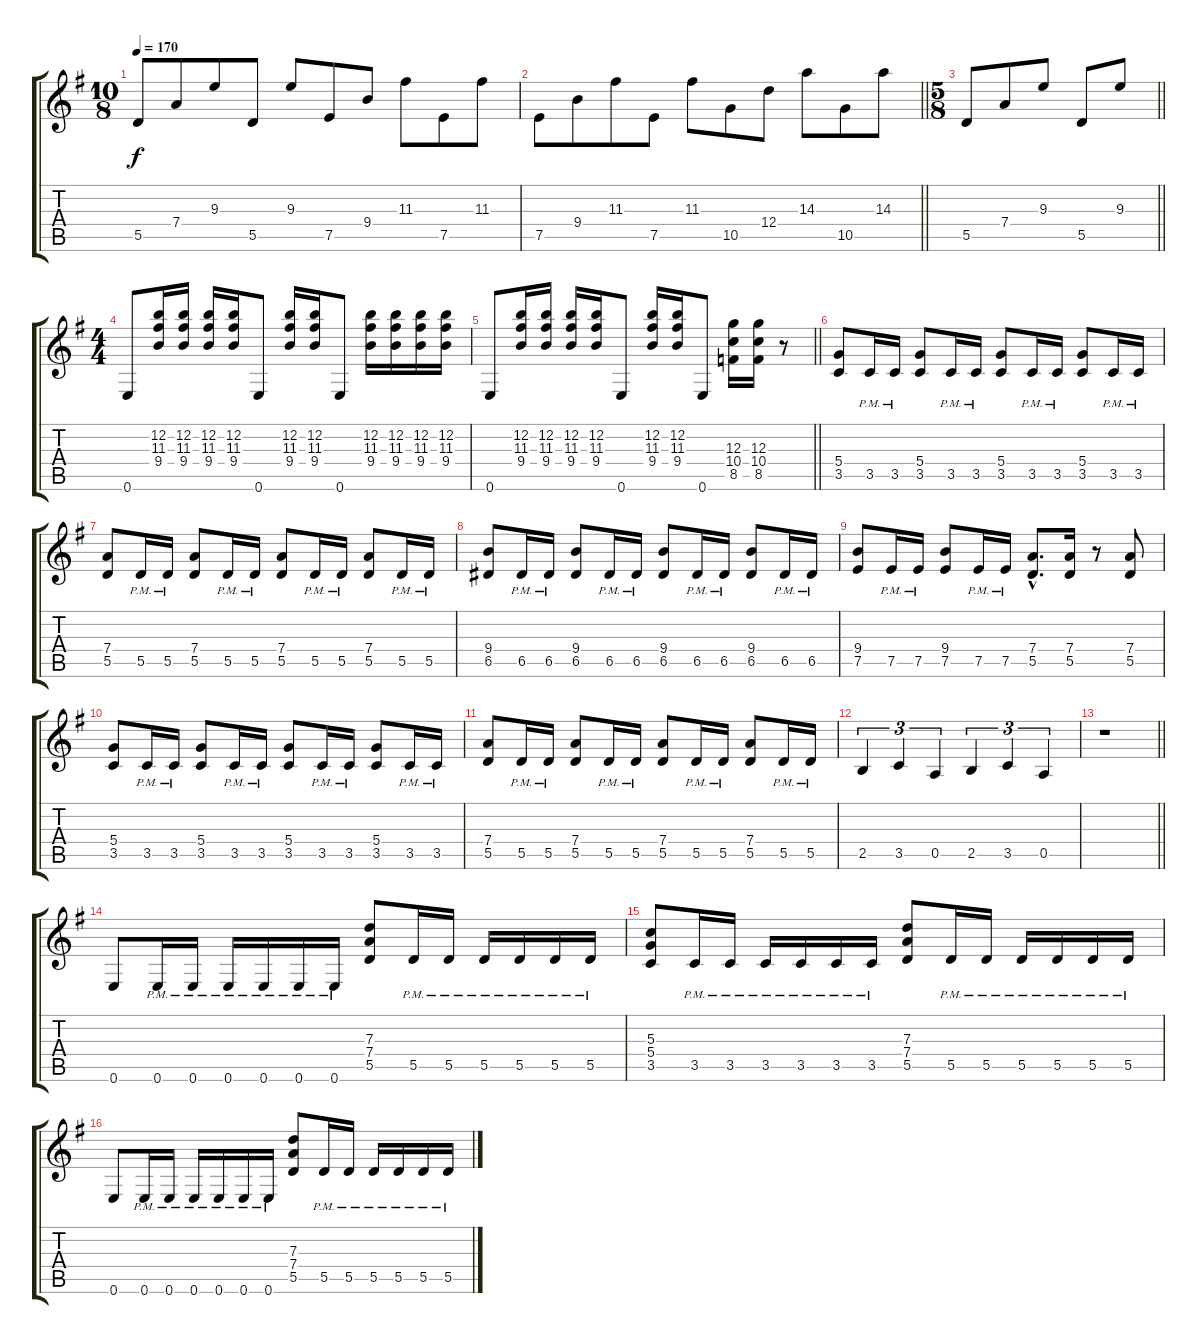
\track "" {instrument distortionguitar}
\staff {score tabs}
\tuning (E4 B3 G3 D3 A2 E2) {hide}
\ts (10 8)
\tempo 170
\clef g2
\ks g
5.5.8{dy f} 7.4.8 9.3.8 5.5.8 9.3.8 7.5.8 9.4.8 11.3.8 7.5.8 11.3.8 |
\barLineRight lightlight
7.5.8 9.4.8 11.3.8 7.5.8 11.3.8 10.5.8 12.4.8 14.3.8 10.5.8 14.3.8 |
\ts (5 8)
\barLineRight lightlight
5.5.8 7.4.8 9.3.8 5.5.8 9.3.8 |
\ts (4 4)
0.6.8 (12.2 11.3 9.4).16 (12.2 11.3 9.4).16 (12.2 11.3 9.4).16 (12.2 11.3 9.4).16 0.6.8 (12.2 11.3 9.4).16 (12.2 11.3 9.4).16 0.6.8 (12.2 11.3 9.4).16 (12.2 11.3 9.4).16 (12.2 11.3 9.4).16 (12.2 11.3 9.4).16 |
\barLineRight lightlight
0.6.8 (12.2 11.3 9.4).16 (12.2 11.3 9.4).16 (12.2 11.3 9.4).16 (12.2 11.3 9.4).16 0.6.8 (12.2 11.3 9.4).16 (12.2 11.3 9.4).16 0.6.8 (12.3 10.4 8.5).16 (12.3 10.4 8.5).16 r.8 |
(5.4 3.5).8 3.5{pm}.16 3.5{pm}.16 (5.4 3.5).8 3.5{pm}.16 3.5{pm}.16 (5.4 3.5).8 3.5{pm}.16 3.5{pm}.16 (5.4 3.5).8 3.5{pm}.16 3.5{pm}.16 |
(7.4 5.5).8 5.5{pm}.16 5.5{pm}.16 (7.4 5.5).8 5.5{pm}.16 5.5{pm}.16 (7.4 5.5).8 5.5{pm}.16 5.5{pm}.16 (7.4 5.5).8 5.5{pm}.16 5.5{pm}.16 |
(9.4 6.5).8 6.5{pm}.16 6.5{pm}.16 (9.4 6.5).8 6.5{pm}.16 6.5{pm}.16 (9.4 6.5).8 6.5{pm}.16 6.5{pm}.16 (9.4 6.5).8 6.5{pm}.16 6.5{pm}.16 |
(9.4 7.5).8 7.5{pm}.16 7.5{pm}.16 (9.4 7.5).8 7.5{pm}.16 7.5{pm}.16 (7.4{hac} 5.5{hac}).8{d} (7.4 5.5).16 r.8 (7.4 5.5).8 |
(5.4 3.5).8 3.5{pm}.16 3.5{pm}.16 (5.4 3.5).8 3.5{pm}.16 3.5{pm}.16 (5.4 3.5).8 3.5{pm}.16 3.5{pm}.16 (5.4 3.5).8 3.5{pm}.16 3.5{pm}.16 |
(7.4 5.5).8 5.5{pm}.16 5.5{pm}.16 (7.4 5.5).8 5.5{pm}.16 5.5{pm}.16 (7.4 5.5).8 5.5{pm}.16 5.5{pm}.16 (7.4 5.5).8 5.5{pm}.16 5.5{pm}.16 |
2.5.4{tu (3 2)} 3.5.4{tu (3 2)} 0.5.4{tu (3 2)} 2.5.4{tu (3 2)} 3.5.4{tu (3 2)} 0.5.4{tu (3 2)} |
\barLineRight lightlight
r.1 |
0.6.8 0.6{pm}.16 0.6{pm}.16 0.6{pm}.16 0.6{pm}.16 0.6{pm}.16 0.6{pm}.16 (7.3 7.4 5.5).8 5.5{pm}.16 5.5{pm}.16 5.5{pm}.16 5.5{pm}.16 5.5{pm}.16 5.5{pm}.16 |
(5.3 5.4 3.5).8 3.5{pm}.16 3.5{pm}.16 3.5{pm}.16 3.5{pm}.16 3.5{pm}.16 3.5{pm}.16 (7.3 7.4 5.5).8 5.5{pm}.16 5.5{pm}.16 5.5{pm}.16 5.5{pm}.16 5.5{pm}.16 5.5{pm}.16 |
0.6.8 0.6{pm}.16 0.6{pm}.16 0.6{pm}.16 0.6{pm}.16 0.6{pm}.16 0.6{pm}.16 (7.3 7.4 5.5).8 5.5{pm}.16 5.5{pm}.16 5.5{pm}.16 5.5{pm}.16 5.5{pm}.16 5.5{pm}.16
